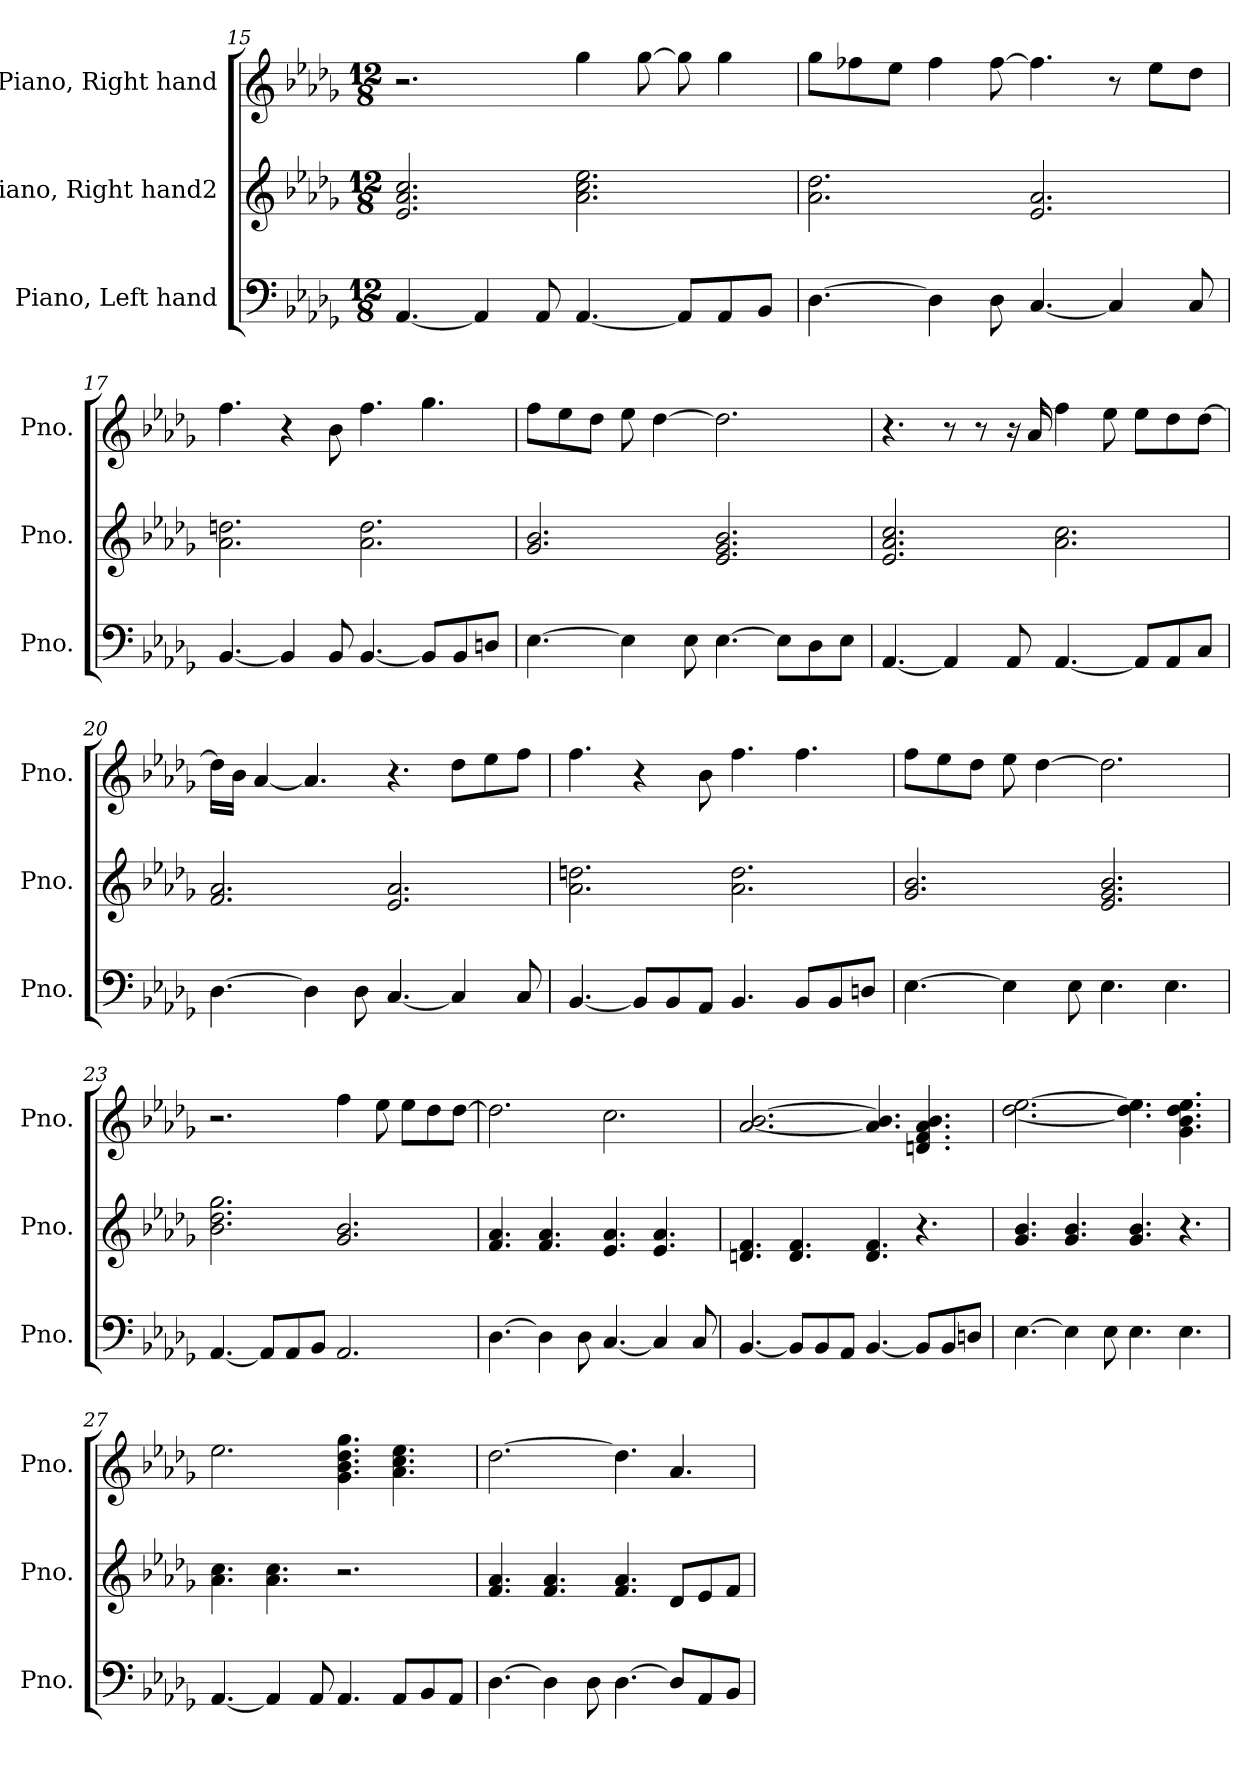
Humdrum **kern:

**kern	**kern	**kern
*part3	*part2	*part1
*staff3	*staff2	*staff1
*I"Piano, Left hand	*I"Piano, Right hand2	*I"Piano, Right hand
*I'Pno.	*I'Pno.	*I'Pno.
*clefF4	*clefG2	*clefG2
*k[b-e-a-d-g-]	*k[b-e-a-d-g-]	*k[b-e-a-d-g-]
*M12/8	*M12/8	*M12/8
=15	=15	=15
[4.AA-/	2.e-/ 2.a-/ 2.cc/	2.r
4AA-/]	.	.
8AA-/	.	.
[4.AA-/	2.a-\ 2.cc\ 2.ee-\	4gg-\
.	.	[8gg-\
8AA-/L]	.	8gg-\]
8AA-/	.	4gg-\
8BB-/J	.	.
=16	=16	=16
[4.D-\	2.a-\ 2.dd-\	8gg-\L
.	.	8ff-X\
.	.	8ee-\J
4D-\]	.	4ff-\
8D-\	.	[8ff-\
[4.C/	2.e-/ 2.a-/	4.ff-\]
4C/]	.	8r
.	.	8ee-\L
8C/	.	8dd-\J
=17	=17	=17
[4.BB-/	2.a-\ 2.ddn\	4.ff\
4BB-/]	.	4r
8BB-/	.	8b-\
[4.BB-/	2.a-\ 2.dd\	4.ff\
8BB-/L]	.	4.gg-\
8BB-/	.	.
8Dn/J	.	.
!!LO:LB:g=z
=18	=18	=18
[4.E-\	2.g-/ 2.b-/	8ff\L
.	.	8ee-\
.	.	8dd-\J
4E-\]	.	8ee-\
.	.	[4dd-\
8E-\	.	.
[4.E-\	2.e-/ 2.g-/ 2.b-/	2.dd-\]
8E-\L]	.	.
8D-\	.	.
8E-\J	.	.
=19	=19	=19
[4.AA-/	2.e-/ 2.a-/ 2.cc/	4.r
4AA-/]	.	8r
.	.	8r
8AA-/	.	16r
.	.	16a-/
[4.AA-/	2.a-\ 2.cc\	4ff\
.	.	8ee-\
8AA-/L]	.	8ee-\L
8AA-/	.	8dd-\
8C/J	.	[8dd-\J
=20	=20	=20
[4.D-\	2.f/ 2.a-/	16dd-\LL]
.	.	16b-\JJ
.	.	[4a-/
4D-\]	.	4.a-/]
8D-\	.	.
[4.C/	2.e-/ 2.a-/	4.r
4C/]	.	8dd-\L
.	.	8ee-\
8C/	.	8ff\J
=21	=21	=21
[4.BB-/	2.a-\ 2.ddn\	4.ff\
8BB-/L]	.	4r
8BB-/	.	.
8AA-/J	.	8b-\
4.BB-/	2.a-\ 2.dd\	4.ff\
8BB-/L	.	4.ff\
8BB-/	.	.
8Dn/J	.	.
!!LO:LB:g=z
=22	=22	=22
[4.E-\	2.g-/ 2.b-/	8ff\L
.	.	8ee-\
.	.	8dd-\J
4E-\]	.	8ee-\
.	.	[4dd-\
8E-\	.	.
4.E-\	2.e-/ 2.g-/ 2.b-/	2.dd-\]
4.E-\	.	.
=23	=23	=23
[4.AA-/	2.b-\ 2.dd-\ 2.gg-\	2.r
8AA-/L]	.	.
8AA-/	.	.
8BB-/J	.	.
2.AA-/	2.g-/ 2.b-/	4ff\
.	.	8ee-\
.	.	8ee-\L
.	.	8dd-\
.	.	[8dd-\J
=24	=24	=24
[4.D-\	4.f/ 4.a-/	2.dd-\]
4D-\]	4.f/ 4.a-/	.
8D-\	.	.
[4.C/	4.e-/ 4.a-/	2.cc\
4C/]	4.e-/ 4.a-/	.
8C/	.	.
=25	=25	=25
[4.BB-/	4.dn/ 4.f/	[2.a-/ [2.b-/
8BB-/L]	4.d/ 4.f/	.
8BB-/	.	.
8AA-/J	.	.
[4.BB-/	4.d/ 4.f/	4.a-/] 4.b-/]
8BB-/L]	4.r	4.dn/ 4.f/ 4.a-/ 4.b-/
8BB-/	.	.
8Dn/J	.	.
!!LO:LB:g=z
=26	=26	=26
[4.E-\	4.g-/ 4.b-/	[2.dd-\ [2.ee-\
4E-\]	4.g-/ 4.b-/	.
8E-\	.	.
4.E-\	4.g-/ 4.b-/	4.dd-\] 4.ee-\]
4.E-\	4.r	4.g-\ 4.b-\ 4.dd-\ 4.ee-\
=27	=27	=27
[4.AA-/	4.a-\ 4.cc\	2.ee-\
4AA-/]	4.a-\ 4.cc\	.
8AA-/	.	.
4.AA-/	2.r	4.g-\ 4.b-\ 4.dd-\ 4.gg-\
8AA-/L	.	4.a-\ 4.cc\ 4.ee-\
8BB-/	.	.
8AA-/J	.	.
=28	=28	=28
[4.D-\	4.f/ 4.a-/	[2.dd-\
4D-\]	4.f/ 4.a-/	.
8D-\	.	.
[4.D-\	4.f/ 4.a-/	4.dd-\]
8D-/L]	8d-/L	4.a-/
8AA-/	8e-/	.
8BB-/J	8f/J	.
=	=	=
*-	*-	*-
